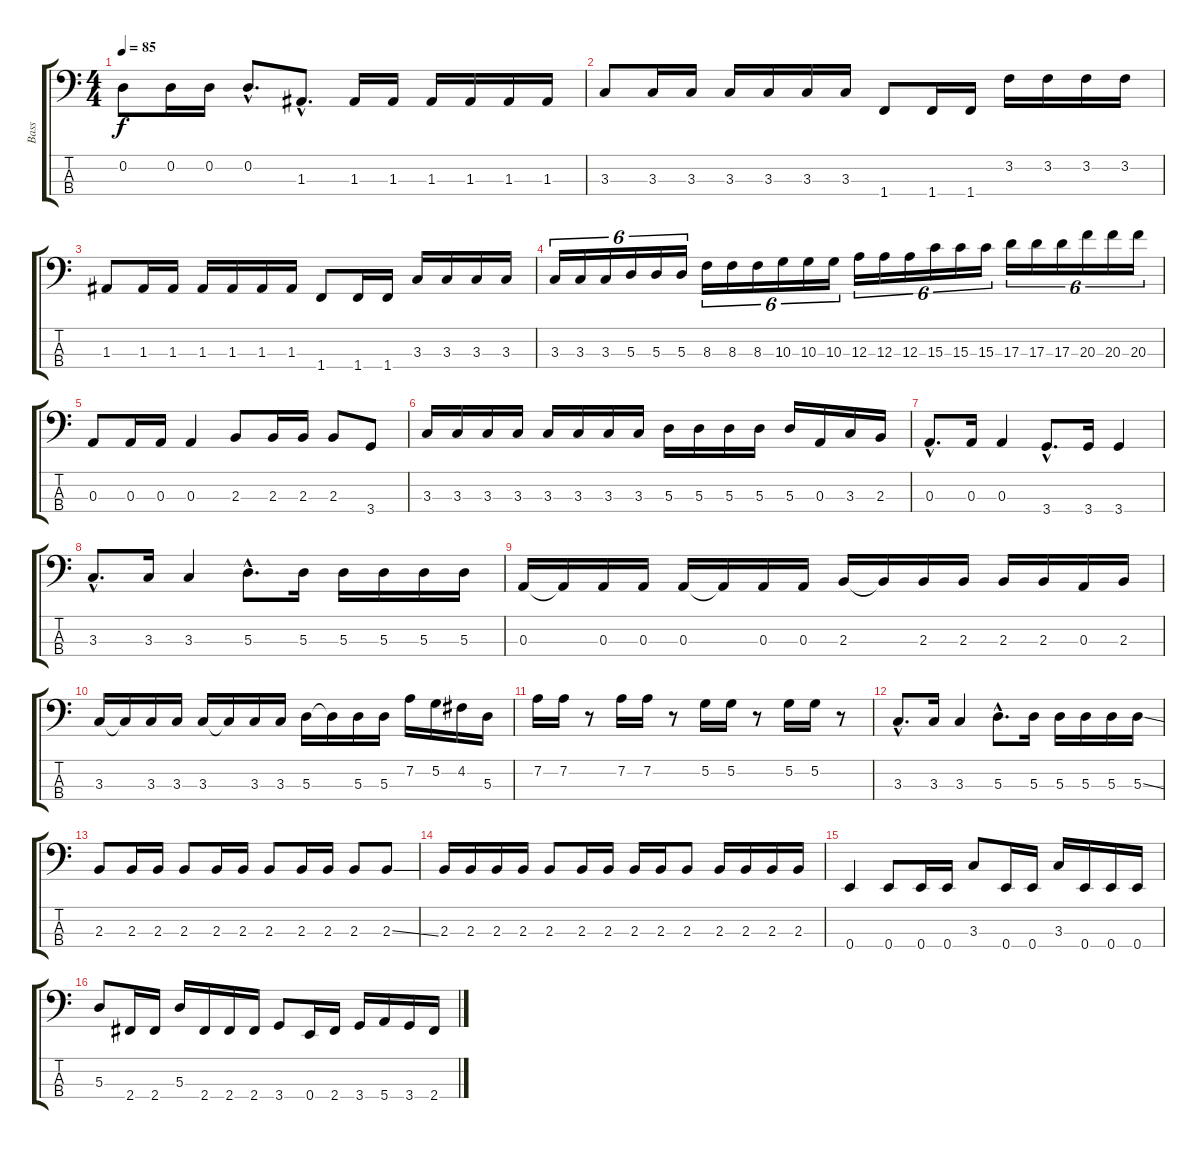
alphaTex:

\track ("Bass" "Bass") {instrument electricbassfinger}
\staff {score tabs}
\tuning (G2 D2 A1 E1) {hide}
\ts (4 4)
\tempo 85
\clef f4
\ks c
0.2.8{dy f} 0.2.16 0.2.16 0.2{hac}.8{d} 1.3{hac}.8{d} 1.3.16 1.3.16 1.3.16 1.3.16 1.3.16 1.3.16 |
3.3.8 3.3.16 3.3.16 3.3.16 3.3.16 3.3.16 3.3.16 1.4.8 1.4.16 1.4.16 3.2.16 3.2.16 3.2.16 3.2.16 |
1.3.8 1.3.16 1.3.16 1.3.16 1.3.16 1.3.16 1.3.16 1.4.8 1.4.16 1.4.16 3.3.16 3.3.16 3.3.16 3.3.16 |
3.3.16{tu (6 4)} 3.3.16{tu (6 4)} 3.3.16{tu (6 4)} 5.3.16{tu (6 4)} 5.3.16{tu (6 4)} 5.3.16{tu (6 4)} 8.3.16{tu (6 4)} 8.3.16{tu (6 4)} 8.3.16{tu (6 4)} 10.3.16{tu (6 4)} 10.3.16{tu (6 4)} 10.3.16{tu (6 4)} 12.3.16{tu (6 4)} 12.3.16{tu (6 4)} 12.3.16{tu (6 4)} 15.3.16{tu (6 4)} 15.3.16{tu (6 4)} 15.3.16{tu (6 4)} 17.3.16{tu (6 4)} 17.3.16{tu (6 4)} 17.3.16{tu (6 4)} 20.3.16{tu (6 4)} 20.3.16{tu (6 4)} 20.3.16{tu (6 4)} |
0.3.8 0.3.16 0.3.16 0.3.4 2.3.8 2.3.16 2.3.16 2.3.8 3.4.8 |
3.3.16 3.3.16 3.3.16 3.3.16 3.3.16 3.3.16 3.3.16 3.3.16 5.3.16 5.3.16 5.3.16 5.3.16 5.3.16 0.3.16 3.3.16 2.3.16 |
0.3{hac}.8{d} 0.3.16 0.3.4 3.4{hac}.8{d} 3.4.16 3.4.4 |
3.3{hac}.8{d} 3.3.16 3.3.4 5.3{hac}.8{d} 5.3.16 5.3.16 5.3.16 5.3.16 5.3.16 |
0.3.16 0.3{t}.16 0.3.16 0.3.16 0.3.16 0.3{t}.16 0.3.16 0.3.16 2.3.16 2.3{t}.16 2.3.16 2.3.16 2.3.16 2.3.16 0.3.16 2.3.16 |
3.3.16 3.3{t}.16 3.3.16 3.3.16 3.3.16 3.3{t}.16 3.3.16 3.3.16 5.3.16 5.3{t}.16 5.3.16 5.3.16 7.2.16 5.2.16 4.2.16 5.3.16 |
7.2.16 7.2.16 r.8 7.2.16 7.2.16 r.8 5.2.16 5.2.16 r.8 5.2.16 5.2.16 r.8 |
3.3{hac}.8{d} 3.3.16 3.3.4 5.3{hac}.8{d} 5.3.16 5.3.16 5.3.16 5.3.16 5.3{ss}.16 |
2.3.8 2.3.16 2.3.16 2.3.8 2.3.16 2.3.16 2.3.8 2.3.16 2.3.16 2.3.8 2.3{ss}.8 |
2.3.16 2.3.16 2.3.16 2.3.16 2.3.8 2.3.16 2.3.16 2.3.16 2.3.16 2.3.8 2.3.16 2.3.16 2.3.16 2.3.16 |
0.4.4 0.4.8 0.4.16 0.4.16 3.3.8 0.4.16 0.4.16 3.3.16 0.4.16 0.4.16 0.4.16 |
5.3.8 2.4.16 2.4.16 5.3.16 2.4.16 2.4.16 2.4.16 3.4.8 0.4.16 2.4.16 3.4.16 5.4.16 3.4.16 2.4.16
